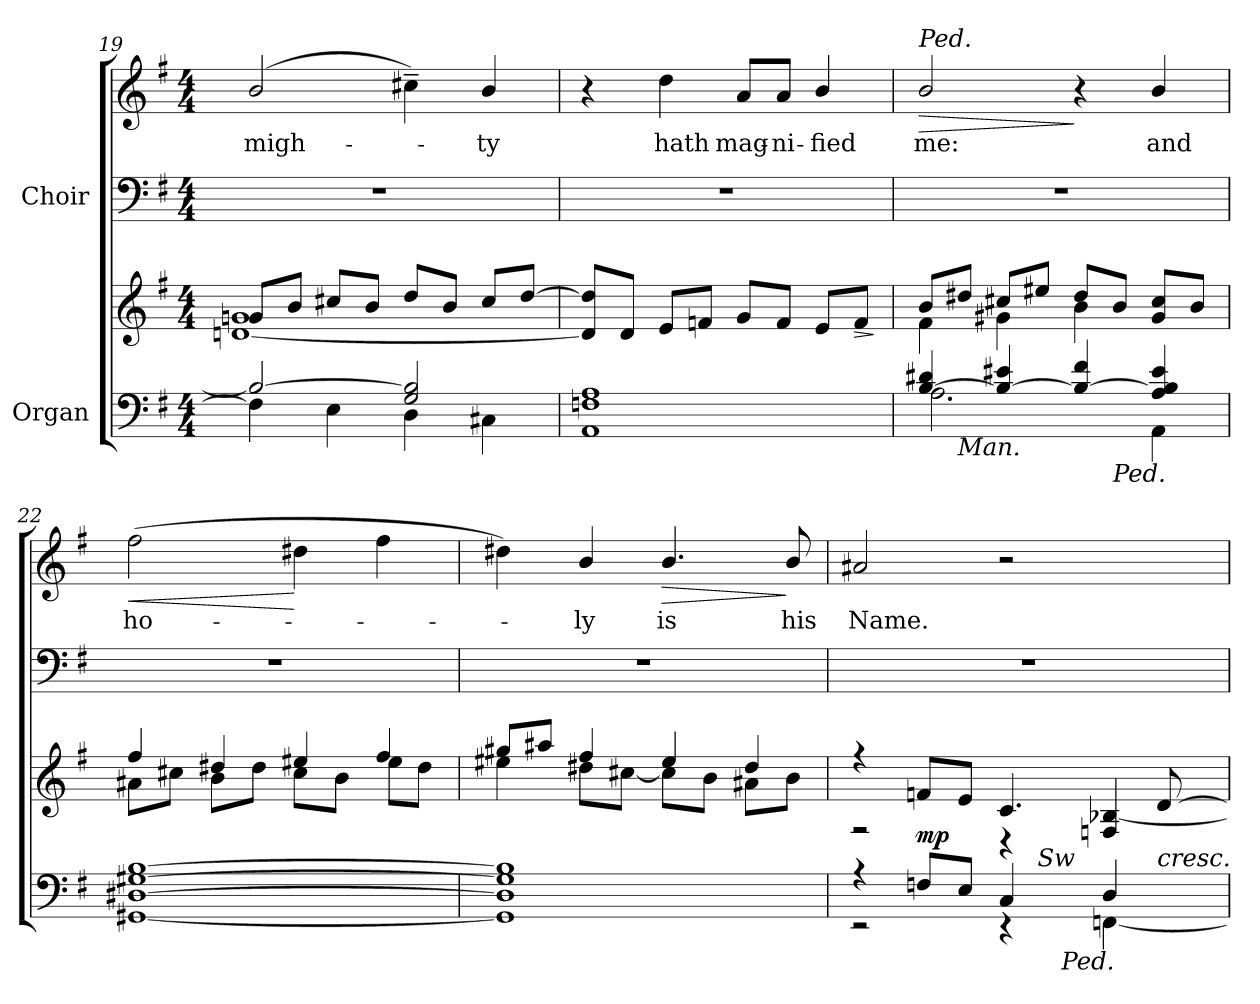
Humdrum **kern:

**kern	**kern	**dynam	**kern	**kern	**text	**dynam
*part2	*part2	*part2	*part1	*part1	*part1	*part1
*staff4	*staff3	*staff3/4	*staff2	*staff1	*staff1	*staff1/2
*I"Organ	*	*	*I"Choir	*	*	*
!!LO:LB:g=z
*clefF4	*clefG2	*	*clefF4	*clefG2	*	*
*k[f#]	*k[f#]	*	*k[f#]	*k[f#]	*	*
*G:	*G:	*	*G:	*G:	*	*
*M4/4	*M4/4	*	*M4/4	*M4/4	*	*
=19	=19	=19	=19	=19	=19	=19
*^	*^	*	*	*	*	*
!	!	!	!	!	!	!	!LO:LY:b:color=#000000	!
2Bi/_	4F#i\]	8gi/L	[1dni 1gni	.	1r	(2bi/	migh-	.
.	.	8bi/J	.	.	.	.	.	.
.	4Ei\	8cc#Xi/L	.	.	.	.	.	.
.	.	8bi/J	.	.	.	.	.	.
2Gi/ 2Bi]	4Di\	8ddi/L	.	.	.	4cc#X~i\)	.	.
.	.	8bi/J	.	.	.	.	.	.
!	!	!	!	!	!	!	!LO:LY:b:color=#000000	!
.	4C#Xi\	8cc#i/L	.	.	.	4bi/	-ty	.
.	.	[8ddi/J	.	.	.	.	.	.
*	*	*v	*v	*	*	*	*	*
=20	=20	=20	=20	=20	=20	=20	=20
1Fni 1Ai	1AAi	8di]/ 8ddi]/L	.	1r	4r	.	.
.	.	8di/J	.	.	.	.	.
!	!	!	!	!	!	!LO:LY:b:color=#000000	!
.	.	8ei/L	.	.	4ddi\	hath	.
.	.	8fni/J	.	.	.	.	.
!	!	!	!	!	!	!LO:LY:b:color=#000000	!
.	.	8gi/L	.	.	8ai/L	mag-	.
!	!	!	!	!	!	!LO:LY:b:color=#000000	!
.	.	8fi/J	.	.	8ai/J	-ni-	.
!	!	!	!	!	!	!LO:LY:b:color=#000000	!
.	.	8ei/L	.	.	4bi/	-fied	.
!	!	!	!LO:HP:b	!	!	!	!
.	.	8fi/J	>	.	.	.	.
*v	*v	*	*	*	*	*	*
.	.	]	.	.	.	.
=21	=21	=21	=21	=21	=21	=21
*^	*^	*	*	*	*	*
!	!	!	!	!	!	!LO:TX:a:i:t=Ped.	!	!
!	!	!	!	!	!	!	!LO:LY:b:color=#000000	!LO:HP:b
*^	*^	*	*	*	*	*	*	*
[4Bi/ 4d#Xi	2.Ai\	8ryy	2ryy	8bi/L	4f#i\	.	1r	2bi/	me:	>
!	!	!LO:TX:b:i:t=Man.	!	!	!	!	!	!	!	!
.	.	2..ryy	.	8dd#Xi/J	.	.	.	.	.	.
4Bi/_ 4e#Xi	.	.	.	8cc#Xi/L	4g#Xi\	.	.	.	.	.
.	.	.	.	8ee#Xi/J	.	.	.	.	.	.
4Bi/_ 4f#i	.	.	8ryy	8dd#i/L	4bi\	.	.	4r	.	]
!	!	!	!LO:TX:b:i:t=Ped.	!	!	!	!	!	!	!
.	.	.	4.ryy	8bi/J	.	.	.	.	.	.
!	!	!	!	!	!	!	!	!	!LO:LY:b:color=#000000	!
4Ai/ 4Bi] 4e#i	4AAi\	.	.	8g#i/ 8cc#i/L	4ryy	.	.	4bi/	and	.
.	.	.	.	8bi/J	.	.	.	.	.	.
*	*v	*v	*v	*	*	*	*	*	*	*
!!LO:LB:g=z
=22	=22	=22	=22	=22	=22	=22	=22	=22
*^	*^	*	*	*	*	*	*	*
!	!	!	!	!	!	!	!	!	!LO:LY:b:color=#000000	!LO:HP:b
*	*v	*v	*v	*	*	*	*	*	*	*
[1D#Xi [1G#Xi [1Bi	[1GG#Xi	4ff#i/	8a#Xi\L	.	1r	(2ff#i\	ho-	<
.	.	.	8cc#Xi\J	.	.	.	.	.
.	.	4dd#Xi/	8bi\L	.	.	.	.	.
.	.	.	8dd#i\J	.	.	.	.	.
.	.	4ee#Xi/	8cc#i\L	.	.	4dd#Xi\	.	[
.	.	.	8bi\J	.	.	.	.	.
.	.	4ff#i/	8ee#i\L	.	.	4ff#i\	.	.
.	.	.	8dd#i\J	.	.	.	.	.
=23	=23	=23	=23	=23	=23	=23	=23	=23
1D#i] 1G#i] 1Bi]	1GG#i]	8gg#Xi/L	4ee#Xi\	.	1r	4dd#Xi\)	.	.
.	.	8aa#Xi/J	.	.	.	.	.	.
!	!	!	!	!	!	!	!LO:LY:b:color=#000000	!
.	.	4ff#i/	8dd#Xi\L	.	.	4bi/	-ly	.
.	.	.	[8cc#Xi\J	.	.	.	.	.
!	!	!	!	!	!	!	!LO:LY:b:color=#000000	!LO:HP:b
.	.	4ee#i/	8cc#i\L]	.	.	4.bi/	is	>
.	.	.	8bi\J	.	.	.	.	.
.	.	4dd#i/	8a#Xi\L	.	.	.	.	.
!	!	!	!	!	!	!	!LO:LY:b:color=#000000	!
.	.	.	8bi\J	.	.	8bi/	his	]
=24	=24	=24	=24	=24	=24	=24	=24	=24
!	!	!	!	!	!	!	!LO:LY:b:color=#000000	!
*^	*^	*	*	*	*	*	*	*
*	*	*^	*	*	*	*	*	*	*	*
4r	2r	2ryy	2ryy	2..ryy	4r	2r	.	1r	2a#Xi/	Name.	.
8Fni/L	.	.	.	.	8fni/L	.	mp	.	.	.	.
8Ei/J	.	.	.	.	8ei/J	.	.	.	.	.	.
4Ci/	4r	16ryy	8ryy	.	4.ci/	4r	.	.	2r	.	.
.	.	128.ryy	.	.	.	.	.	.	.	.	.
!	!	!LO:TX:a:i:t=Sw	!	!	!	!	!	!	!	!	!
.	.	4ryy	.	.	.	.	.	.	.	.	.
!	!	!	!LO:TX:b:i:t=Ped.	!	!	!	!	!	!	!	!
.	.	.	4.ryy	.	.	.	.	.	.	.	.
4Di/	[4FFni\	.	.	.	.	4Fni/ [4B-Xi	.	.	.	.	.
.	.	8ryy	.	.	.	.	.	.	.	.	.
!	!	!	!	!LO:TX:a:i:t=cresc.	!	!	!	!	!	!	!
.	.	.	.	8ryy	[8di/	.	.	.	.	.	.
.	.	32ryy	.	.	.	.	.	.	.	.	.
.	.	64ryy	.	.	.	.	.	.	.	.	.
.	.	256ryy	.	.	.	.	.	.	.	.	.
*v	*v	*v	*v	*v	*	*	*	*	*	*	*
*	*v	*v	*	*	*	*	*
=	=	=	=	=	=	=
*-	*-	*-	*-	*-	*-	*-
